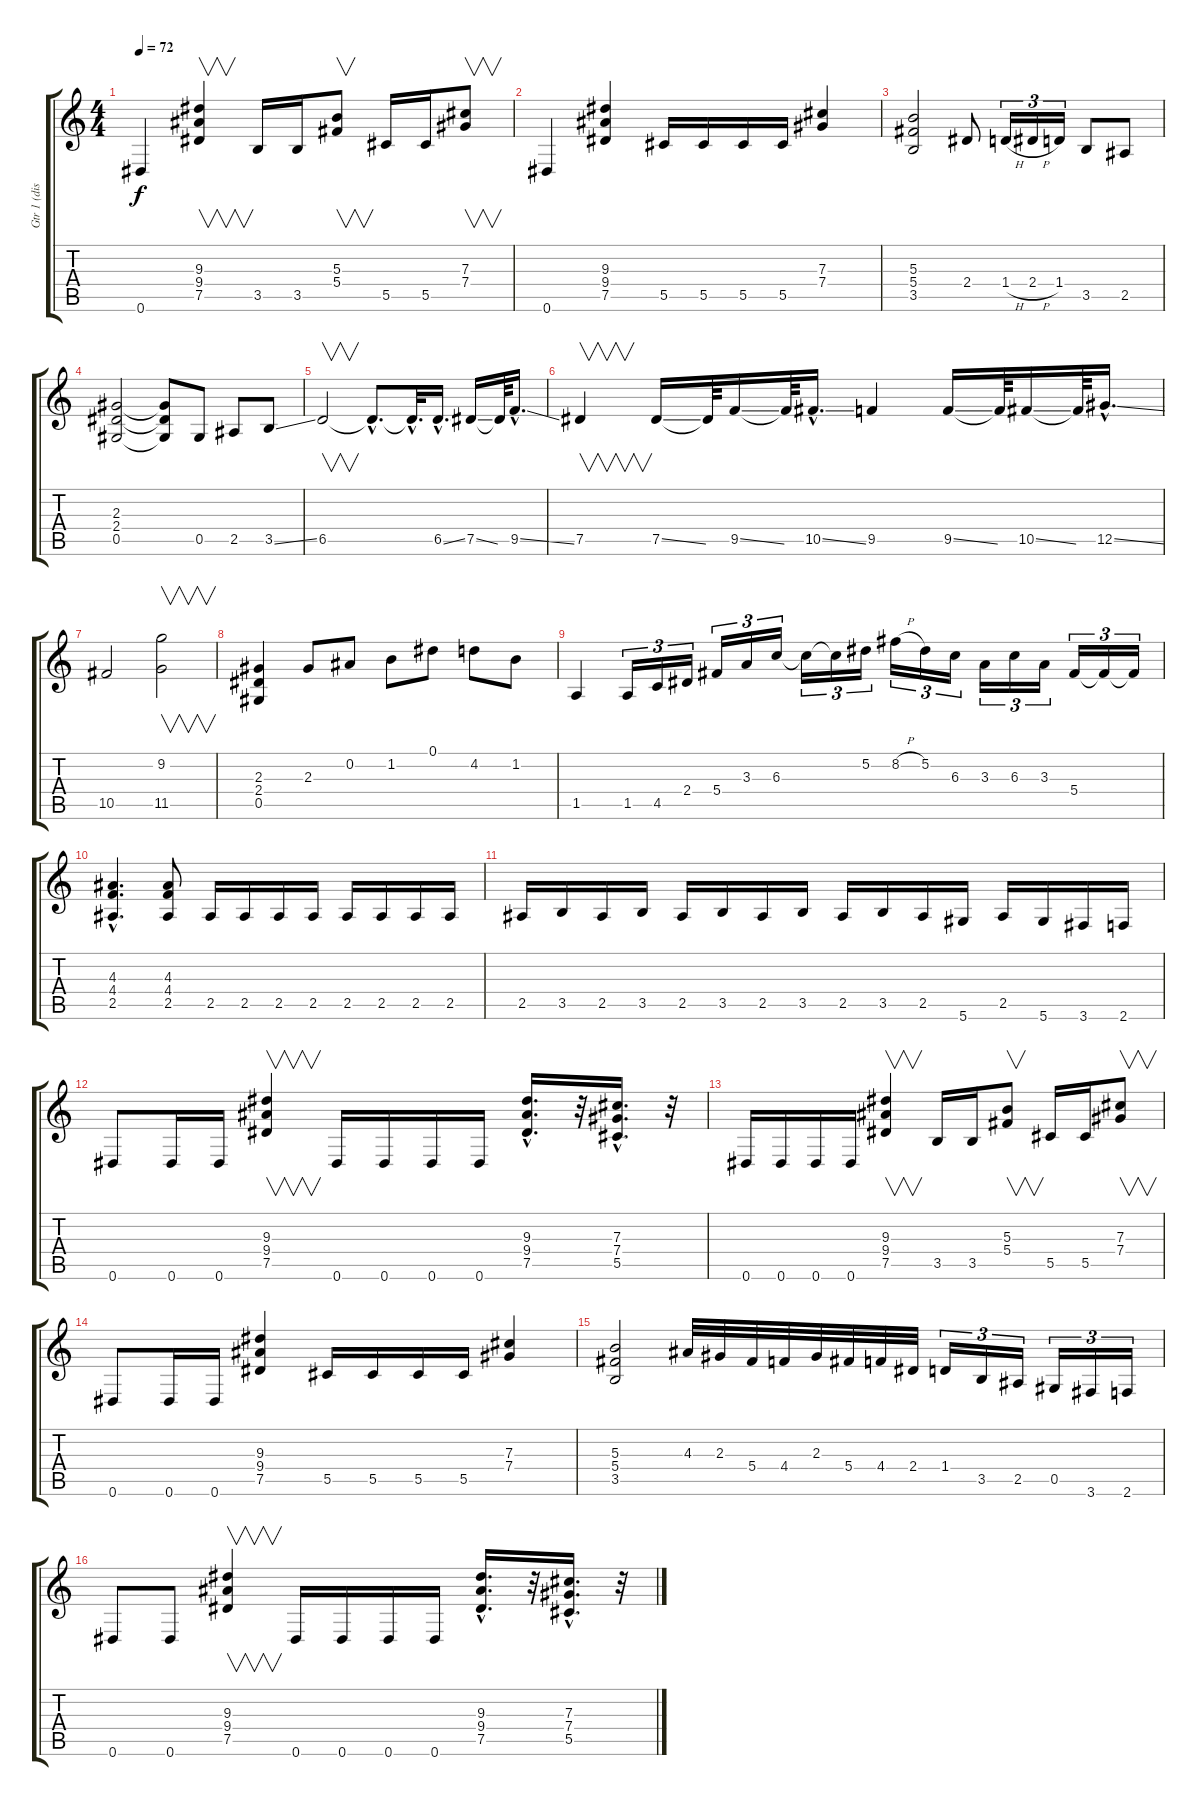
\track ("Gtr 1 (disto)" "Gtr 1 (dis") {instrument distortionguitar}
\staff {score tabs}
\tuning (Eb4 Bb3 Gb3 Db3 Ab2 Eb2) {hide}
\ts (4 4)
\tempo 72
\clef g2
\ks c
0.6.4{dy f} (9.3 9.4 7.5).4{v} 3.5.16 3.5.16 (5.3 5.4).8{v} 5.5.16 5.5.16 (7.3 7.4).8{v} |
0.6.4 (9.3 9.4 7.5).4 5.5.16 5.5.16 5.5.16 5.5.16 (7.3 7.4).4 |
(5.3 5.4 3.5).2 2.4.8 1.4{h}.16{tu (3 2)} 2.4{h}.16{tu (3 2)} 1.4.16{tu (3 2)} 3.5.8 2.5.8 |
(2.3 2.4 0.5).2 (2.3{t} 2.4{t} 0.5{t}).8 0.5.8 2.5.8 3.5{ss}.8 |
6.5.2{v} 6.5{hac t}.8{d} 6.5{hac t}.32{d} 6.5{ss hac}.16{d} 7.5{ss}.16 7.5{t}.64 9.5{ss hac}.16{d} |
7.5.4{v} 7.5{ss}.16 7.5{t}.64 9.5{ss}.16 9.5{t}.64 10.5{ss hac}.16{d} 9.5.4 9.5{ss}.16 9.5{t}.64 10.5{ss}.16 10.5{t}.64 12.5{ss hac}.16{d} |
10.5.2 (9.2 11.5).2{v} |
(2.3 2.4 0.5).4 2.3.8 0.2.8 1.2.8 0.1.8 4.2.8 1.2.8 |
1.5.4 1.5.16{tu (3 2)} 4.5.16{tu (3 2)} 2.4.16{tu (3 2)} 5.4.16{tu (3 2)} 3.3.16{tu (3 2)} 6.3.16{tu (3 2)} 6.3{t}.16{tu (3 2)} 6.3{t}.16{tu (3 2)} 5.2.16{tu (3 2)} 8.2{h}.16{tu (3 2)} 5.2.16{tu (3 2)} 6.3.16{tu (3 2)} 3.3.16{tu (3 2)} 6.3.16{tu (3 2)} 3.3.16{tu (3 2)} 5.4.16{tu (3 2)} 5.4{t}.16{tu (3 2)} 5.4{t}.16{tu (3 2)} |
(4.3{hac} 4.4{hac} 2.5{hac}).4{d} (4.3 4.4 2.5).8 2.5.16 2.5.16 2.5.16 2.5.16 2.5.16 2.5.16 2.5.16 2.5.16 |
2.5.16 3.5.16 2.5.16 3.5.16 2.5.16 3.5.16 2.5.16 3.5.16 2.5.16 3.5.16 2.5.16 5.6.16 2.5.16 5.6.16 3.6.16 2.6.16 |
0.6.8 0.6.16 0.6.16 (9.3 9.4 7.5).4{v} 0.6.16 0.6.16 0.6.16 0.6.16 (9.3{hac} 9.4{hac} 7.5{hac}).16{d} r.32 (7.3{hac} 7.4{hac} 5.5{hac}).16{d} r.32 |
0.6.16 0.6.16 0.6.16 0.6.16 (9.3 9.4 7.5).4{v} 3.5.16 3.5.16 (5.3 5.4).8{v} 5.5.16 5.5.16 (7.3 7.4).8{v} |
0.6.8 0.6.16 0.6.16 (9.3 9.4 7.5).4 5.5.16 5.5.16 5.5.16 5.5.16 (7.3 7.4).4 |
(5.3 5.4 3.5).2 4.3.32 2.3.32 5.4.32 4.4.32 2.3.32 5.4.32 4.4.32 2.4.32 1.4.16{tu (3 2)} 3.5.16{tu (3 2)} 2.5.16{tu (3 2)} 0.5.16{tu (3 2)} 3.6.16{tu (3 2)} 2.6.16{tu (3 2)} |
0.6.8 0.6.8 (9.3 9.4 7.5).4{v} 0.6.16 0.6.16 0.6.16 0.6.16 (9.3{hac} 9.4{hac} 7.5{hac}).16{d} r.32 (7.3{hac} 7.4{hac} 5.5{hac}).16{d} r.32
